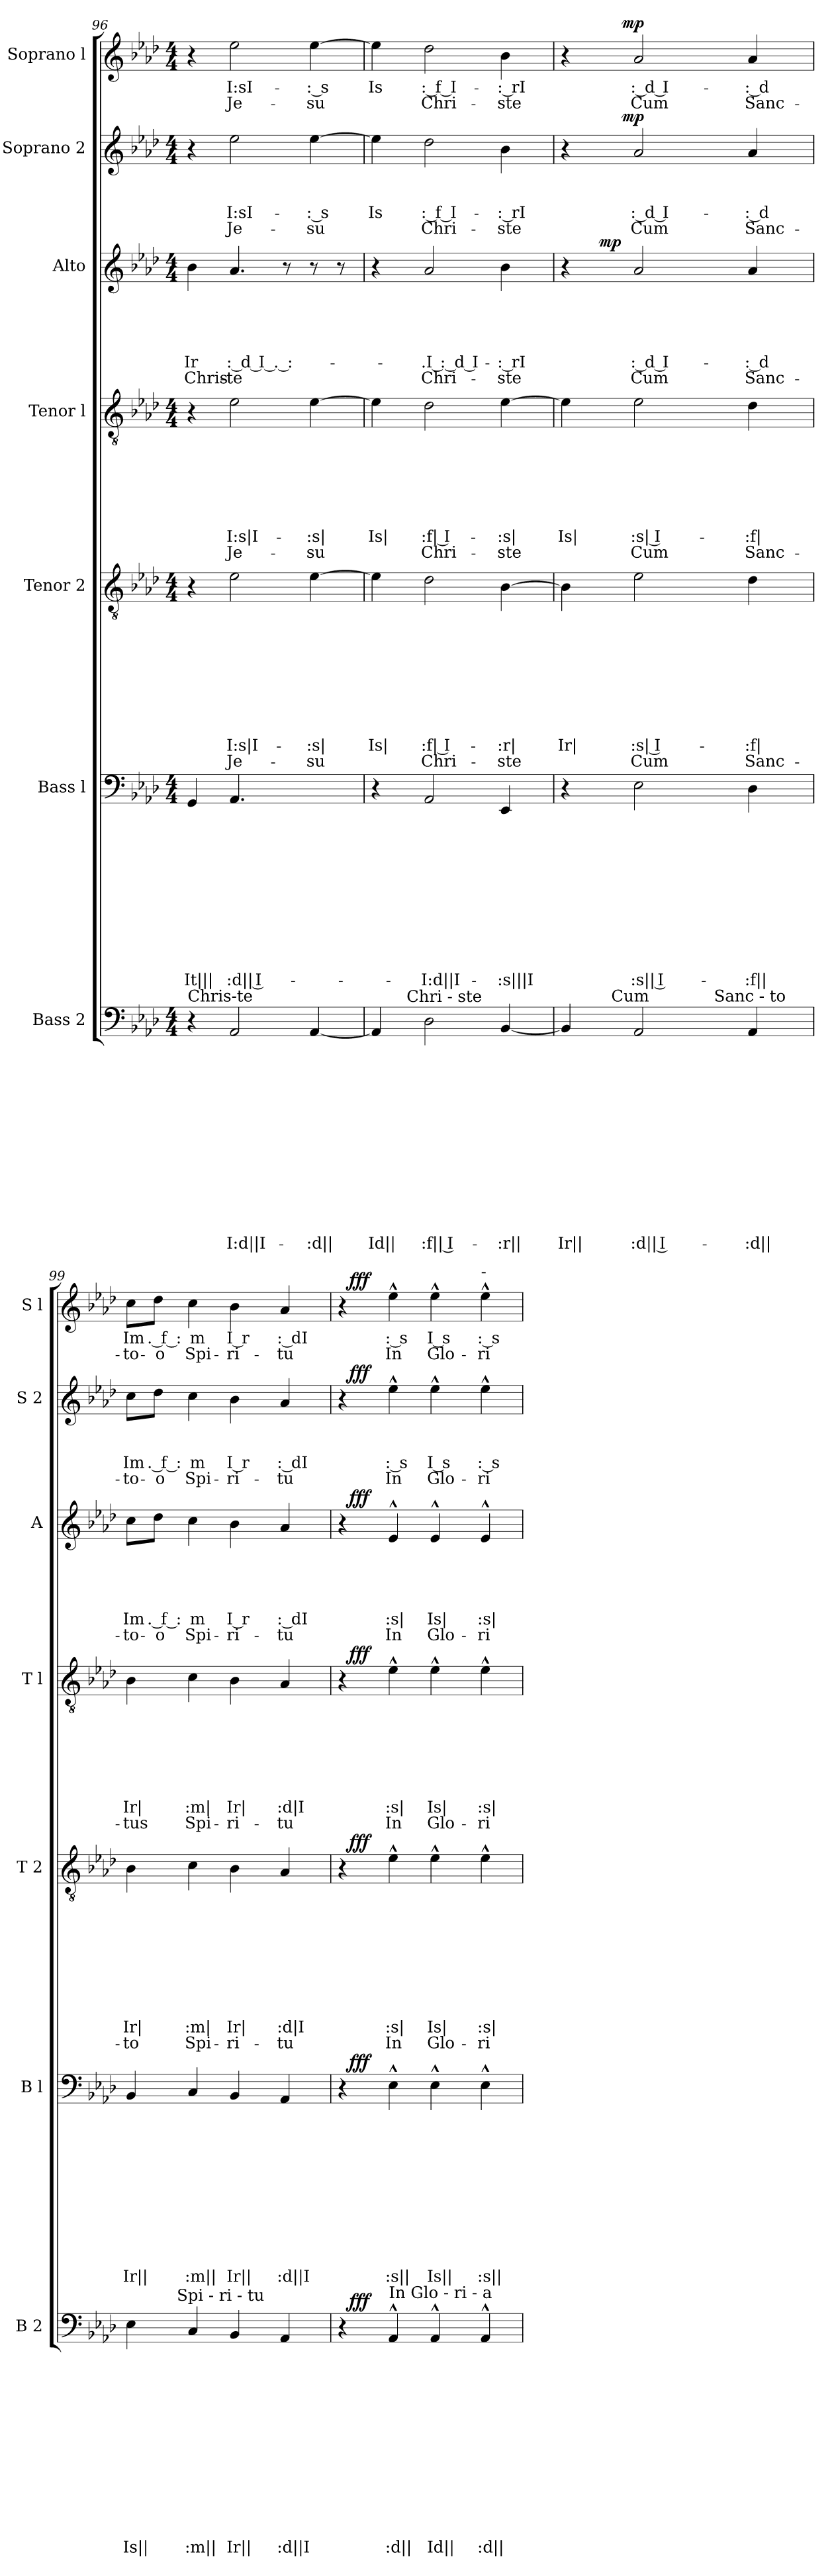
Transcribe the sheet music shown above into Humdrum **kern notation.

**kern	**text	**text	**text	**text	**text	**text	**text	**text	**text	**text	**text	**text	**text	**dynam	**kern	**text	**text	**text	**text	**text	**text	**text	**text	**text	**text	**text	**dynam	**kern	**text	**text	**text	**text	**text	**text	**text	**text	**text	**text	**dynam	**kern	**text	**text	**text	**text	**text	**text	**text	**text	**dynam	**kern	**text	**text	**text	**text	**text	**text	**dynam	**kern	**text	**text	**text	**text	**dynam	**kern	**text	**text	**dynam
*part7	*part7	*part7	*part7	*part7	*part7	*part7	*part7	*part7	*part7	*part7	*part7	*part7	*part7	*part7	*part6	*part6	*part6	*part6	*part6	*part6	*part6	*part6	*part6	*part6	*part6	*part6	*part6	*part5	*part5	*part5	*part5	*part5	*part5	*part5	*part5	*part5	*part5	*part5	*part5	*part4	*part4	*part4	*part4	*part4	*part4	*part4	*part4	*part4	*part4	*part3	*part3	*part3	*part3	*part3	*part3	*part3	*part3	*part2	*part2	*part2	*part2	*part2	*part2	*part1	*part1	*part1	*part1
*staff7	*staff7	*staff7	*staff7	*staff7	*staff7	*staff7	*staff7	*staff7	*staff7	*staff7	*staff7	*staff7	*staff7	*staff7	*staff6	*staff6	*staff6	*staff6	*staff6	*staff6	*staff6	*staff6	*staff6	*staff6	*staff6	*staff6	*staff6	*staff5	*staff5	*staff5	*staff5	*staff5	*staff5	*staff5	*staff5	*staff5	*staff5	*staff5	*staff5	*staff4	*staff4	*staff4	*staff4	*staff4	*staff4	*staff4	*staff4	*staff4	*staff4	*staff3	*staff3	*staff3	*staff3	*staff3	*staff3	*staff3	*staff3	*staff2	*staff2	*staff2	*staff2	*staff2	*staff2	*staff1	*staff1	*staff1	*staff1
*I"Bass 2	*	*	*	*	*	*	*	*	*	*	*	*	*	*	*I"Bass l	*	*	*	*	*	*	*	*	*	*	*	*	*I"Tenor 2	*	*	*	*	*	*	*	*	*	*	*	*I"Tenor l	*	*	*	*	*	*	*	*	*	*I"Alto	*	*	*	*	*	*	*	*I"Soprano 2	*	*	*	*	*	*I"Soprano l	*	*	*
*I'B 2	*	*	*	*	*	*	*	*	*	*	*	*	*	*	*I'B l	*	*	*	*	*	*	*	*	*	*	*	*	*I'T 2	*	*	*	*	*	*	*	*	*	*	*	*I'T l	*	*	*	*	*	*	*	*	*	*I'A	*	*	*	*	*	*	*	*I'S 2	*	*	*	*	*	*I'S l	*	*	*
*clefF4	*	*	*	*	*	*	*	*	*	*	*	*	*	*	*clefF4	*	*	*	*	*	*	*	*	*	*	*	*	*clefGv2	*	*	*	*	*	*	*	*	*	*	*	*clefGv2	*	*	*	*	*	*	*	*	*	*clefG2	*	*	*	*	*	*	*	*clefG2	*	*	*	*	*	*clefG2	*	*	*
*k[b-e-a-d-]	*	*	*	*	*	*	*	*	*	*	*	*	*	*	*k[b-e-a-d-]	*	*	*	*	*	*	*	*	*	*	*	*	*k[b-e-a-d-]	*	*	*	*	*	*	*	*	*	*	*	*k[b-e-a-d-]	*	*	*	*	*	*	*	*	*	*k[b-e-a-d-]	*	*	*	*	*	*	*	*k[b-e-a-d-]	*	*	*	*	*	*k[b-e-a-d-]	*	*	*
*A-:	*	*	*	*	*	*	*	*	*	*	*	*	*	*	*A-:	*	*	*	*	*	*	*	*	*	*	*	*	*A-:	*	*	*	*	*	*	*	*	*	*	*	*A-:	*	*	*	*	*	*	*	*	*	*A-:	*	*	*	*	*	*	*	*A-:	*	*	*	*	*	*A-:	*	*	*
*M4/4	*	*	*	*	*	*	*	*	*	*	*	*	*	*	*M4/4	*	*	*	*	*	*	*	*	*	*	*	*	*M4/4	*	*	*	*	*	*	*	*	*	*	*	*M4/4	*	*	*	*	*	*	*	*	*	*M4/4	*	*	*	*	*	*	*	*M4/4	*	*	*	*	*	*M4/4	*	*	*
=96	=96	=96	=96	=96	=96	=96	=96	=96	=96	=96	=96	=96	=96	=96	=96	=96	=96	=96	=96	=96	=96	=96	=96	=96	=96	=96	=96	=96	=96	=96	=96	=96	=96	=96	=96	=96	=96	=96	=96	=96	=96	=96	=96	=96	=96	=96	=96	=96	=96	=96	=96	=96	=96	=96	=96	=96	=96	=96	=96	=96	=96	=96	=96	=96	=96	=96	=96
!LO:TX:a:t=Chris-te	!	!	!	!	!	!	!	!	!	!	!	!	!	!	!	!	!	!	!	!	!	!	!	!	!	!	!	!	!	!	!	!	!	!	!	!	!	!	!	!	!	!	!	!	!	!	!	!	!	!	!	!	!	!	!	!	!	!	!	!	!	!	!	!	!	!	!
!	!	!	!	!	!	!	!	!	!	!	!	!	!	!	!	!	!	!	!	!	!	!	!	!	!	!LO:LY:b:rj	!	!	!	!	!	!	!	!	!	!	!	!	!	!	!	!	!	!	!	!	!	!	!	!	!	!	!	!	!LO:LY:b:rj	!LO:LY:b:rj	!	!	!	!	!	!	!	!	!	!	!
4r	.	.	.	.	.	.	.	.	.	.	.	.	.	.	4GG/	.	.	.	.	.	.	.	.	.	.	It|||	.	4r	.	.	.	.	.	.	.	.	.	.	.	4r	.	.	.	.	.	.	.	.	.	4b-\	.	.	.	.	Ir	Chris-	.	4r	.	.	.	.	.	4r	.	.	.
!	!	!	!	!	!	!	!	!	!	!	!	!	!LO:LY:b:rj	!	!	!	!	!	!	!	!	!	!	!	!	!LO:LY:b:rj	!	!	!	!	!	!	!	!	!	!	!LO:LY:b:rj	!LO:LY:b:rj	!	!	!	!	!	!	!	!	!LO:LY:b:rj	!LO:LY:b:rj	!	!	!	!	!	!	!LO:LY:b:rj	!LO:LY:b:rj	!	!	!	!	!LO:LY:b:rj	!LO:LY:b:rj	!	!	!LO:LY:b:rj	!LO:LY:b:rj	!
2AA-/	.	.	.	.	.	.	.	.	.	.	.	.	-I:d||I-	.	4.AA-/	.	.	.	.	.	.	.	.	.	.	:d|| I-	.	2e-\	.	.	.	.	.	.	.	.	-I:s|I-	Je-	.	2e-\	.	.	.	.	.	.	-I:s|I-	Je-	.	4.a-/	.	.	.	.	: d I . :-	-te	.	2ee-\	.	.	-I:sI-	Je-	.	2ee-\	-I:sI-	Je-	.
.	.	.	.	.	.	.	.	.	.	.	.	.	.	.	4.ryy	.	.	.	.	.	.	.	.	.	.	.	.	.	.	.	.	.	.	.	.	.	.	.	.	.	.	.	.	.	.	.	.	.	.	8r	.	.	.	.	.	.	.	.	.	.	.	.	.	.	.	.	.
!	!	!	!	!	!	!	!	!	!	!	!	!	!LO:LY:b:rj	!	!	!	!	!	!	!	!	!	!	!	!	!	!	!	!	!	!	!	!	!	!	!	!LO:LY:b:rj	!LO:LY:b:rj	!	!	!	!	!	!	!	!	!LO:LY:b:rj	!LO:LY:b:rj	!	!	!	!	!	!	!	!	!	!	!	!	!LO:LY:b:rj	!LO:LY:b:rj	!	!	!LO:LY:b:rj	!LO:LY:b:rj	!
[<4AA-/	.	.	.	.	.	.	.	.	.	.	.	.	-:d||	.	.	.	.	.	.	.	.	.	.	.	.	.	.	[>4e-\	.	.	.	.	.	.	.	.	-:s|	-su	.	[>4e-\	.	.	.	.	.	.	-:s|	-su	.	8r	.	.	.	.	.	.	.	[>4ee-\	.	.	-: s	-su	.	[>4ee-\	-: s	-su	.
.	.	.	.	.	.	.	.	.	.	.	.	.	.	.	.	.	.	.	.	.	.	.	.	.	.	.	.	.	.	.	.	.	.	.	.	.	.	.	.	.	.	.	.	.	.	.	.	.	.	8r	.	.	.	.	.	.	.	.	.	.	.	.	.	.	.	.	.
=97	=97	=97	=97	=97	=97	=97	=97	=97	=97	=97	=97	=97	=97	=97	=97	=97	=97	=97	=97	=97	=97	=97	=97	=97	=97	=97	=97	=97	=97	=97	=97	=97	=97	=97	=97	=97	=97	=97	=97	=97	=97	=97	=97	=97	=97	=97	=97	=97	=97	=97	=97	=97	=97	=97	=97	=97	=97	=97	=97	=97	=97	=97	=97	=97	=97	=97	=97
!	!	!	!	!	!	!	!	!	!	!	!	!	!LO:LY:b:rj	!	!	!	!	!	!	!	!	!	!	!	!	!	!	!	!	!	!	!	!	!	!	!	!LO:LY:b:rj	!	!	!	!	!	!	!	!	!	!LO:LY:b:rj	!	!	!	!	!	!	!	!	!	!	!	!	!	!LO:LY:b:rj	!	!	!	!LO:LY:b:rj	!	!
*^	*	*	*	*	*	*	*	*	*	*	*	*	*	*	*	*	*	*	*	*	*	*	*	*	*	*	*	*	*	*	*	*	*	*	*	*	*	*	*	*	*	*	*	*	*	*	*	*	*	*	*	*	*	*	*	*	*	*	*	*	*	*	*	*	*	*	*
4AA-/]	8.ryy	.	.	.	.	.	.	.	.	.	.	.	.	Id||	.	4r	.	.	.	.	.	.	.	.	.	.	.	.	4e-\]	.	.	.	.	.	.	.	.	Is|	.	.	4e-\]	.	.	.	.	.	.	Is|	.	.	4r	.	.	.	.	.	.	.	4ee-\]	.	.	Is	.	.	4ee-\]	Is	.	.
!	!LO:TX:a:t=Chri - ste	!	!	!	!	!	!	!	!	!	!	!	!	!	!	!	!	!	!	!	!	!	!	!	!	!	!	!	!	!	!	!	!	!	!	!	!	!	!	!	!	!	!	!	!	!	!	!	!	!	!	!	!	!	!	!	!	!	!	!	!	!	!	!	!	!	!	!
.	2ryy	.	.	.	.	.	.	.	.	.	.	.	.	.	.	.	.	.	.	.	.	.	.	.	.	.	.	.	.	.	.	.	.	.	.	.	.	.	.	.	.	.	.	.	.	.	.	.	.	.	.	.	.	.	.	.	.	.	.	.	.	.	.	.	.	.	.	.
!	!	!	!	!	!	!	!	!	!	!	!	!	!	!LO:LY:b:rj	!	!	!	!	!	!	!	!	!	!	!	!	!LO:LY:b:rj	!	!	!	!	!	!	!	!	!	!	!LO:LY:b:rj	!LO:LY:b:rj	!	!	!	!	!	!	!	!	!LO:LY:b:rj	!LO:LY:b:rj	!	!	!	!	!	!	!LO:LY:b:rj	!LO:LY:b:rj	!	!	!	!	!LO:LY:b:rj	!LO:LY:b:rj	!	!	!LO:LY:b:rj	!LO:LY:b:rj	!
2D-\	.	.	.	.	.	.	.	.	.	.	.	.	.	:f|| I-	.	2AA-/	.	.	.	.	.	.	.	.	.	.	-I:d||I-	.	2d-\	.	.	.	.	.	.	.	.	:f| I-	Chri-	.	2d-\	.	.	.	.	.	.	:f| I-	Chri-	.	2a-/	.	.	.	.	-.I : d I-	Chri-	.	2dd-\	.	.	: f I-	Chri-	.	2dd-\	: f I-	Chri-	.
.	4ryy	.	.	.	.	.	.	.	.	.	.	.	.	.	.	.	.	.	.	.	.	.	.	.	.	.	.	.	.	.	.	.	.	.	.	.	.	.	.	.	.	.	.	.	.	.	.	.	.	.	.	.	.	.	.	.	.	.	.	.	.	.	.	.	.	.	.	.
!	!	!	!	!	!	!	!	!	!	!	!	!	!	!LO:LY:b:rj	!	!	!	!	!	!	!	!	!	!	!	!	!LO:LY:b:rj	!	!	!	!	!	!	!	!	!	!	!LO:LY:b:rj	!LO:LY:b:rj	!	!	!	!	!	!	!	!	!LO:LY:b:rj	!LO:LY:b:rj	!	!	!	!	!	!	!LO:LY:b:rj	!LO:LY:b:rj	!	!	!	!	!LO:LY:b:rj	!LO:LY:b:rj	!	!	!LO:LY:b:rj	!LO:LY:b:rj	!
[<4BB-/	.	.	.	.	.	.	.	.	.	.	.	.	.	-:r||	.	4EE-/	.	.	.	.	.	.	.	.	.	.	-:s|||I	.	[>4B-\	.	.	.	.	.	.	.	.	-:r|	-ste	.	[>4e-\	.	.	.	.	.	.	-:s|	-ste	.	4b-\	.	.	.	.	-: rI	-ste	.	4b-\	.	.	-: rI	-ste	.	4b-\	-: rI	-ste	.
.	16ryy	.	.	.	.	.	.	.	.	.	.	.	.	.	.	.	.	.	.	.	.	.	.	.	.	.	.	.	.	.	.	.	.	.	.	.	.	.	.	.	.	.	.	.	.	.	.	.	.	.	.	.	.	.	.	.	.	.	.	.	.	.	.	.	.	.	.	.
=98	=98	=98	=98	=98	=98	=98	=98	=98	=98	=98	=98	=98	=98	=98	=98	=98	=98	=98	=98	=98	=98	=98	=98	=98	=98	=98	=98	=98	=98	=98	=98	=98	=98	=98	=98	=98	=98	=98	=98	=98	=98	=98	=98	=98	=98	=98	=98	=98	=98	=98	=98	=98	=98	=98	=98	=98	=98	=98	=98	=98	=98	=98	=98	=98	=98	=98	=98	=98
!	!	!	!	!	!	!	!	!	!	!	!	!	!	!LO:LY:b:rj	!	!	!	!	!	!	!	!	!	!	!	!	!	!	!	!	!	!	!	!	!	!	!	!LO:LY:b:rj	!	!	!	!	!	!	!	!	!	!LO:LY:b:rj	!	!	!	!	!	!	!	!	!	!	!	!	!	!	!	!	!	!	!	!
*	*^	*	*	*	*	*	*	*	*	*	*	*	*	*	*	*	*	*	*	*	*	*	*	*	*	*	*	*	*	*	*	*	*	*	*	*	*	*	*	*	*	*	*	*	*	*	*	*	*	*	*^	*	*	*	*	*	*	*	*^	*	*	*	*	*	*^	*	*	*
4BB-/]	8.ryy	2ryy	.	.	.	.	.	.	.	.	.	.	.	.	Ir||	.	4r	.	.	.	.	.	.	.	.	.	.	.	.	4B-\]	.	.	.	.	.	.	.	.	Ir|	.	.	4e-\]	.	.	.	.	.	.	Is|	.	.	4r	8ryy	.	.	.	.	.	.	.	4r	8..ryy	.	.	.	.	.	4r	8..ryy	.	.	.
.	.	.	.	.	.	.	.	.	.	.	.	.	.	.	.	.	.	.	.	.	.	.	.	.	.	.	.	.	.	.	.	.	.	.	.	.	.	.	.	.	.	.	.	.	.	.	.	.	.	.	.	.	32ryy	.	.	.	.	.	.	.	.	.	.	.	.	.	.	.	.	.	.	.
!	!	!	!	!	!	!	!	!	!	!	!	!	!	!	!	!	!	!	!	!	!	!	!	!	!	!	!	!	!	!	!	!	!	!	!	!	!	!	!	!	!	!	!	!	!	!	!	!	!	!	!	!	!	!	!	!	!	!	!	!LO:DY:a	!	!	!	!	!	!	!	!	!	!	!	!
.	.	.	.	.	.	.	.	.	.	.	.	.	.	.	.	.	.	.	.	.	.	.	.	.	.	.	.	.	.	.	.	.	.	.	.	.	.	.	.	.	.	.	.	.	.	.	.	.	.	.	.	.	2ryy	.	.	.	.	.	.	mp	.	.	.	.	.	.	.	.	.	.	.	.
!	!LO:TX:a:t=Cum	!	!	!	!	!	!	!	!	!	!	!	!	!	!	!	!	!	!	!	!	!	!	!	!	!	!	!	!	!	!	!	!	!	!	!	!	!	!	!	!	!	!	!	!	!	!	!	!	!	!	!	!	!	!	!	!	!	!	!	!	!	!	!	!	!	!	!	!	!	!	!
.	2ryy	.	.	.	.	.	.	.	.	.	.	.	.	.	.	.	.	.	.	.	.	.	.	.	.	.	.	.	.	.	.	.	.	.	.	.	.	.	.	.	.	.	.	.	.	.	.	.	.	.	.	.	.	.	.	.	.	.	.	.	.	.	.	.	.	.	.	.	.	.	.	.
!	!	!	!	!	!	!	!	!	!	!	!	!	!	!	!	!	!	!	!	!	!	!	!	!	!	!	!	!	!	!	!	!	!	!	!	!	!	!	!	!	!	!	!	!	!	!	!	!	!	!	!	!	!	!	!	!	!	!	!	!	!	!	!	!	!	!	!LO:DY:a	!	!	!	!	!LO:DY:a
.	.	.	.	.	.	.	.	.	.	.	.	.	.	.	.	.	.	.	.	.	.	.	.	.	.	.	.	.	.	.	.	.	.	.	.	.	.	.	.	.	.	.	.	.	.	.	.	.	.	.	.	.	.	.	.	.	.	.	.	.	.	2ryy	.	.	.	.	mp	.	2ryy	.	.	mp
!	!	!	!	!	!	!	!	!	!	!	!	!	!	!	!LO:LY:b:rj	!	!	!	!	!	!	!	!	!	!	!	!	!LO:LY:b:rj	!	!	!	!	!	!	!	!	!	!	!LO:LY:b:rj	!LO:LY:b:rj	!	!	!	!	!	!	!	!	!LO:LY:b:rj	!LO:LY:b:rj	!	!	!	!	!	!	!	!LO:LY:b:rj	!LO:LY:b:rj	!	!	!	!	!	!LO:LY:b:rj	!LO:LY:b:rj	!	!	!	!LO:LY:b:rj	!LO:LY:b:rj	!
2AA-/	.	.	.	.	.	.	.	.	.	.	.	.	.	.	:d|| I-	.	2E-\	.	.	.	.	.	.	.	.	.	.	:s|| I-	.	2e-\	.	.	.	.	.	.	.	.	:s| I-	Cum	.	2e-\	.	.	.	.	.	.	:s| I-	Cum	.	2a-/	.	.	.	.	.	: d I-	Cum	.	2a-/	.	.	.	: d I-	Cum	.	2a-/	.	: d I-	Cum	.
.	.	8ryy	.	.	.	.	.	.	.	.	.	.	.	.	.	.	.	.	.	.	.	.	.	.	.	.	.	.	.	.	.	.	.	.	.	.	.	.	.	.	.	.	.	.	.	.	.	.	.	.	.	.	.	.	.	.	.	.	.	.	.	.	.	.	.	.	.	.	.	.	.	.
.	.	32ryy	.	.	.	.	.	.	.	.	.	.	.	.	.	.	.	.	.	.	.	.	.	.	.	.	.	.	.	.	.	.	.	.	.	.	.	.	.	.	.	.	.	.	.	.	.	.	.	.	.	.	.	.	.	.	.	.	.	.	.	.	.	.	.	.	.	.	.	.	.	.
!	!	!LO:TX:a:t=Sanc - to	!	!	!	!	!	!	!	!	!	!	!	!	!	!	!	!	!	!	!	!	!	!	!	!	!	!	!	!	!	!	!	!	!	!	!	!	!	!	!	!	!	!	!	!	!	!	!	!	!	!	!	!	!	!	!	!	!	!	!	!	!	!	!	!	!	!	!	!	!	!
.	.	4ryy	.	.	.	.	.	.	.	.	.	.	.	.	.	.	.	.	.	.	.	.	.	.	.	.	.	.	.	.	.	.	.	.	.	.	.	.	.	.	.	.	.	.	.	.	.	.	.	.	.	.	4ryy	.	.	.	.	.	.	.	.	.	.	.	.	.	.	.	.	.	.	.
.	4ryy	.	.	.	.	.	.	.	.	.	.	.	.	.	.	.	.	.	.	.	.	.	.	.	.	.	.	.	.	.	.	.	.	.	.	.	.	.	.	.	.	.	.	.	.	.	.	.	.	.	.	.	.	.	.	.	.	.	.	.	.	.	.	.	.	.	.	.	.	.	.	.
.	.	.	.	.	.	.	.	.	.	.	.	.	.	.	.	.	.	.	.	.	.	.	.	.	.	.	.	.	.	.	.	.	.	.	.	.	.	.	.	.	.	.	.	.	.	.	.	.	.	.	.	.	.	.	.	.	.	.	.	.	.	4ryy	.	.	.	.	.	.	4ryy	.	.	.
!	!	!	!	!	!	!	!	!	!	!	!	!	!	!	!LO:LY:b:rj	!	!	!	!	!	!	!	!	!	!	!	!	!LO:LY:b:rj	!	!	!	!	!	!	!	!	!	!	!LO:LY:b:rj	!LO:LY:b:rj	!	!	!	!	!	!	!	!	!LO:LY:b:rj	!LO:LY:b:rj	!	!	!	!	!	!	!	!LO:LY:b:rj	!LO:LY:b:rj	!	!	!	!	!	!LO:LY:b:rj	!LO:LY:b:rj	!	!	!	!LO:LY:b:rj	!LO:LY:b:rj	!
4AA-/	.	.	.	.	.	.	.	.	.	.	.	.	.	.	-:d||	.	4D-\	.	.	.	.	.	.	.	.	.	.	-:f||	.	4d-\	.	.	.	.	.	.	.	.	-:f|	Sanc-	.	4d-\	.	.	.	.	.	.	-:f|	Sanc-	.	4a-/	.	.	.	.	.	-: d	Sanc-	.	4a-/	.	.	.	-: d	Sanc-	.	4a-/	.	-: d	Sanc-	.
.	.	16.ryy	.	.	.	.	.	.	.	.	.	.	.	.	.	.	.	.	.	.	.	.	.	.	.	.	.	.	.	.	.	.	.	.	.	.	.	.	.	.	.	.	.	.	.	.	.	.	.	.	.	.	16.ryy	.	.	.	.	.	.	.	.	.	.	.	.	.	.	.	.	.	.	.
.	16ryy	.	.	.	.	.	.	.	.	.	.	.	.	.	.	.	.	.	.	.	.	.	.	.	.	.	.	.	.	.	.	.	.	.	.	.	.	.	.	.	.	.	.	.	.	.	.	.	.	.	.	.	.	.	.	.	.	.	.	.	.	.	.	.	.	.	.	.	.	.	.	.
.	.	.	.	.	.	.	.	.	.	.	.	.	.	.	.	.	.	.	.	.	.	.	.	.	.	.	.	.	.	.	.	.	.	.	.	.	.	.	.	.	.	.	.	.	.	.	.	.	.	.	.	.	.	.	.	.	.	.	.	.	.	32ryy	.	.	.	.	.	.	32ryy	.	.	.
=99	=99	=99	=99	=99	=99	=99	=99	=99	=99	=99	=99	=99	=99	=99	=99	=99	=99	=99	=99	=99	=99	=99	=99	=99	=99	=99	=99	=99	=99	=99	=99	=99	=99	=99	=99	=99	=99	=99	=99	=99	=99	=99	=99	=99	=99	=99	=99	=99	=99	=99	=99	=99	=99	=99	=99	=99	=99	=99	=99	=99	=99	=99	=99	=99	=99	=99	=99	=99	=99	=99	=99	=99
!	!	!	!	!	!	!	!	!	!	!	!	!	!	!	!LO:LY:b:rj	!	!	!	!	!	!	!	!	!	!	!	!	!LO:LY:b:rj	!	!	!	!	!	!	!	!	!	!	!LO:LY:b:rj	!LO:LY:b:rj	!	!	!	!	!	!	!	!	!LO:LY:b:rj	!LO:LY:b:rj	!	!	!	!	!	!	!	!LO:LY:b:rj	!LO:LY:b:rj	!	!	!	!	!	!LO:LY:b:rj	!LO:LY:b:rj	!	!	!	!LO:LY:b:rj	!LO:LY:b:rj	!
*	*	*	*	*	*	*	*	*	*	*	*	*	*	*	*	*	*	*	*	*	*	*	*	*	*	*	*	*	*	*	*	*	*	*	*	*	*	*	*	*	*	*	*	*	*	*	*	*	*	*	*	*v	*v	*	*	*	*	*	*	*	*	*	*	*	*	*	*	*v	*v	*	*	*
*	*v	*v	*	*	*	*	*	*	*	*	*	*	*	*	*	*	*	*	*	*	*	*	*	*	*	*	*	*	*	*	*	*	*	*	*	*	*	*	*	*	*	*	*	*	*	*	*	*	*	*	*	*	*	*	*	*	*	*	*	*v	*v	*	*	*	*	*	*	*	*	*
4E-\	8..ryy	.	.	.	.	.	.	.	.	.	.	.	.	Is||	.	4BB-/	.	.	.	.	.	.	.	.	.	.	Ir||	.	4B-\	.	.	.	.	.	.	.	.	Ir|	-to	.	4B-\	.	.	.	.	.	.	Ir|	-tus	.	8cc\L	.	.	.	.	Im	-to-	.	8cc\L	.	.	Im	-to-	.	8cc\L	Im	-to-	.
!	!	!	!	!	!	!	!	!	!	!	!	!	!	!	!	!	!	!	!	!	!	!	!	!	!	!	!	!	!	!	!	!	!	!	!	!	!	!	!	!	!	!	!	!	!	!	!	!	!	!	!	!	!	!	!	!LO:LY:b:rj	!LO:LY:b:rj	!	!	!	!	!LO:LY:b:rj	!LO:LY:b:rj	!	!	!LO:LY:b:rj	!LO:LY:b:rj	!
.	.	.	.	.	.	.	.	.	.	.	.	.	.	.	.	.	.	.	.	.	.	.	.	.	.	.	.	.	.	.	.	.	.	.	.	.	.	.	.	.	.	.	.	.	.	.	.	.	.	.	8dd-\J	.	.	.	.	. f :	-o	.	8dd-\J	.	.	. f :	-o	.	8dd-\J	. f :	-o	.
!	!LO:TX:a:t=Spi - ri - tu	!	!	!	!	!	!	!	!	!	!	!	!	!	!	!	!	!	!	!	!	!	!	!	!	!	!	!	!	!	!	!	!	!	!	!	!	!	!	!	!	!	!	!	!	!	!	!	!	!	!	!	!	!	!	!	!	!	!	!	!	!	!	!	!	!	!	!
.	2ryy	.	.	.	.	.	.	.	.	.	.	.	.	.	.	.	.	.	.	.	.	.	.	.	.	.	.	.	.	.	.	.	.	.	.	.	.	.	.	.	.	.	.	.	.	.	.	.	.	.	.	.	.	.	.	.	.	.	.	.	.	.	.	.	.	.	.	.
!	!	!	!	!	!	!	!	!	!	!	!	!	!	!LO:LY:b:rj	!	!	!	!	!	!	!	!	!	!	!	!	!LO:LY:b:rj	!	!	!	!	!	!	!	!	!	!	!LO:LY:b:rj	!LO:LY:b:rj	!	!	!	!	!	!	!	!	!LO:LY:b:rj	!LO:LY:b:rj	!	!	!	!	!	!	!LO:LY:b	!LO:LY:b	!	!	!	!	!LO:LY:b	!LO:LY:b	!	!	!LO:LY:b	!LO:LY:b	!
4C/	.	.	.	.	.	.	.	.	.	.	.	.	.	:m||	.	4C/	.	.	.	.	.	.	.	.	.	.	:m||	.	4c\	.	.	.	.	.	.	.	.	:m|	Spi-	.	4c\	.	.	.	.	.	.	:m|	Spi-	.	4cc\	.	.	.	.	m	Spi-	.	4cc\	.	.	m	Spi-	.	4cc\	m	Spi-	.
!	!	!	!	!	!	!	!	!	!	!	!	!	!	!LO:LY:b:rj	!	!	!	!	!	!	!	!	!	!	!	!	!LO:LY:b:rj	!	!	!	!	!	!	!	!	!	!	!LO:LY:b:rj	!LO:LY:b:rj	!	!	!	!	!	!	!	!	!LO:LY:b:rj	!LO:LY:b:rj	!	!	!	!	!	!	!LO:LY:b:rj	!LO:LY:b:rj	!	!	!	!	!LO:LY:b:rj	!LO:LY:b:rj	!	!	!LO:LY:b:rj	!LO:LY:b:rj	!
4BB-/	.	.	.	.	.	.	.	.	.	.	.	.	.	Ir||	.	4BB-/	.	.	.	.	.	.	.	.	.	.	Ir||	.	4B-\	.	.	.	.	.	.	.	.	Ir|	-ri-	.	4B-\	.	.	.	.	.	.	Ir|	-ri-	.	4b-\	.	.	.	.	I r	-ri-	.	4b-\	.	.	I r	-ri-	.	4b-\	I r	-ri-	.
.	4ryy	.	.	.	.	.	.	.	.	.	.	.	.	.	.	.	.	.	.	.	.	.	.	.	.	.	.	.	.	.	.	.	.	.	.	.	.	.	.	.	.	.	.	.	.	.	.	.	.	.	.	.	.	.	.	.	.	.	.	.	.	.	.	.	.	.	.	.
!	!	!	!	!	!	!	!	!	!	!	!	!	!	!LO:LY:b:rj	!	!	!	!	!	!	!	!	!	!	!	!	!LO:LY:b:rj	!	!	!	!	!	!	!	!	!	!	!LO:LY:b:rj	!LO:LY:b:rj	!	!	!	!	!	!	!	!	!LO:LY:b:rj	!LO:LY:b:rj	!	!	!	!	!	!	!LO:LY:b:rj	!LO:LY:b:rj	!	!	!	!	!LO:LY:b:rj	!LO:LY:b:rj	!	!	!LO:LY:b:rj	!LO:LY:b:rj	!
4AA-/	.	.	.	.	.	.	.	.	.	.	.	.	.	:d||I	.	4AA-/	.	.	.	.	.	.	.	.	.	.	:d||I	.	4A-/	.	.	.	.	.	.	.	.	:d|I	-tu	.	4A-/	.	.	.	.	.	.	:d|I	-tu	.	4a-/	.	.	.	.	: dI	-tu	.	4a-/	.	.	: dI	-tu	.	4a-/	: dI	-tu	.
.	32ryy	.	.	.	.	.	.	.	.	.	.	.	.	.	.	.	.	.	.	.	.	.	.	.	.	.	.	.	.	.	.	.	.	.	.	.	.	.	.	.	.	.	.	.	.	.	.	.	.	.	.	.	.	.	.	.	.	.	.	.	.	.	.	.	.	.	.	.
=100	=100	=100	=100	=100	=100	=100	=100	=100	=100	=100	=100	=100	=100	=100	=100	=100	=100	=100	=100	=100	=100	=100	=100	=100	=100	=100	=100	=100	=100	=100	=100	=100	=100	=100	=100	=100	=100	=100	=100	=100	=100	=100	=100	=100	=100	=100	=100	=100	=100	=100	=100	=100	=100	=100	=100	=100	=100	=100	=100	=100	=100	=100	=100	=100	=100	=100	=100	=100
*	*	*	*	*	*	*	*	*	*	*	*	*	*	*	*	*^	*	*	*	*	*	*	*	*	*	*	*	*	*^	*	*	*	*	*	*	*	*	*	*	*	*^	*	*	*	*	*	*	*	*	*	*^	*	*	*	*	*	*	*	*^	*	*	*	*	*	*^	*	*	*
4r	32ryy	.	.	.	.	.	.	.	.	.	.	.	.	.	.	4r	32ryy	.	.	.	.	.	.	.	.	.	.	.	.	4r	32ryy	.	.	.	.	.	.	.	.	.	.	.	4r	32ryy	.	.	.	.	.	.	.	.	.	4r	32ryy	.	.	.	.	.	.	.	4r	32ryy	.	.	.	.	.	4r	32ryy	.	.	.
!	!	!	!	!	!	!	!	!	!	!	!	!	!	!	!LO:DY:a	!	!	!	!	!	!	!	!	!	!	!	!	!	!LO:DY:a	!	!	!	!	!	!	!	!	!	!	!	!	!LO:DY:a	!	!	!	!	!	!	!	!	!	!	!LO:DY:a	!	!	!	!	!	!	!	!	!LO:DY:a	!	!	!	!	!	!	!LO:DY:a	!	!	!	!	!LO:DY:a
.	2ryy	.	.	.	.	.	.	.	.	.	.	.	.	.	fff	.	2ryy	.	.	.	.	.	.	.	.	.	.	.	fff	.	2ryy	.	.	.	.	.	.	.	.	.	.	fff	.	2ryy	.	.	.	.	.	.	.	.	fff	.	2ryy	.	.	.	.	.	.	fff	.	2ryy	.	.	.	.	fff	.	2ryy	.	.	fff
!LO:TX:a:t=In Glo - ri - a	!	!	!	!	!	!	!	!	!	!	!	!	!	!	!	!	!	!	!	!	!	!	!	!	!	!	!	!	!	!	!	!	!	!	!	!	!	!	!	!	!	!	!	!	!	!	!	!	!	!	!	!	!	!	!	!	!	!	!	!	!	!	!	!	!	!	!	!	!	!	!	!	!	!
!	!	!	!	!	!	!	!	!	!	!	!	!	!	!LO:LY:b:rj	!	!	!	!	!	!	!	!	!	!	!	!	!	!LO:LY:b:rj	!	!	!	!	!	!	!	!	!	!	!	!LO:LY:b:rj	!LO:LY:b:rj	!	!	!	!	!	!	!	!	!	!LO:LY:b:rj	!LO:LY:b:rj	!	!	!	!	!	!	!	!LO:LY:b:rj	!LO:LY:b:rj	!	!	!	!	!	!LO:LY:b:rj	!LO:LY:b:rj	!	!	!	!LO:LY:b:rj	!LO:LY:b:rj	!
4AA-^^</	.	.	.	.	.	.	.	.	.	.	.	.	.	:d||	.	4E-^^>\	.	.	.	.	.	.	.	.	.	.	.	:s||	.	4e-^^>\	.	.	.	.	.	.	.	.	.	:s|	In	.	4e-^^>\	.	.	.	.	.	.	.	:s|	In	.	4e-^^</	.	.	.	.	.	:s|	In	.	4ee-^^>\	.	.	.	: s	In	.	4ee-^^>\	.	: s	In	.
!	!	!	!	!	!	!	!	!	!	!	!	!	!	!LO:LY:b:rj	!	!	!	!	!	!	!	!	!	!	!	!	!	!LO:LY:b:rj	!	!	!	!	!	!	!	!	!	!	!	!LO:LY:b:rj	!LO:LY:b:rj	!	!	!	!	!	!	!	!	!	!LO:LY:b:rj	!LO:LY:b:rj	!	!	!	!	!	!	!	!LO:LY:b:rj	!LO:LY:b:rj	!	!	!	!	!	!LO:LY:b:rj	!LO:LY:b:rj	!	!	!	!LO:LY:b:rj	!LO:LY:b:rj	!
4AA-^^</	.	.	.	.	.	.	.	.	.	.	.	.	.	Id||	.	4E-^^>\	.	.	.	.	.	.	.	.	.	.	.	Is||	.	4e-^^>\	.	.	.	.	.	.	.	.	.	Is|	Glo-	.	4e-^^>\	.	.	.	.	.	.	.	Is|	Glo-	.	4e-^^</	.	.	.	.	.	Is|	Glo-	.	4ee-^^>\	.	.	.	I s	Glo-	.	4ee-^^>\	.	I s	Glo-	.
.	4...ryy	.	.	.	.	.	.	.	.	.	.	.	.	.	.	.	4...ryy	.	.	.	.	.	.	.	.	.	.	.	.	.	4...ryy	.	.	.	.	.	.	.	.	.	.	.	.	4...ryy	.	.	.	.	.	.	.	.	.	.	4...ryy	.	.	.	.	.	.	.	.	4...ryy	.	.	.	.	.	.	4...ryy	.	.	.
!	!	!	!	!	!	!	!	!	!	!	!	!	!	!	!	!	!	!	!	!	!	!	!	!	!	!	!	!	!	!	!	!	!	!	!	!	!	!	!	!	!	!	!	!	!	!	!	!	!	!	!	!	!	!	!	!	!	!	!	!	!	!	!	!	!	!	!	!	!	!LO:TX:a:t=-	!	!	!	!
!	!	!	!	!	!	!	!	!	!	!	!	!	!	!LO:LY:b:rj	!	!	!	!	!	!	!	!	!	!	!	!	!	!LO:LY:b:rj	!	!	!	!	!	!	!	!	!	!	!	!LO:LY:b:rj	!LO:LY:b:rj	!	!	!	!	!	!	!	!	!	!LO:LY:b:rj	!LO:LY:b:rj	!	!	!	!	!	!	!	!LO:LY:b:rj	!LO:LY:b:rj	!	!	!	!	!	!LO:LY:b:rj	!LO:LY:b:rj	!	!	!	!LO:LY:b:rj	!LO:LY:b:rj	!
4AA-^^</	.	.	.	.	.	.	.	.	.	.	.	.	.	:d||	.	4E-^^>\	.	.	.	.	.	.	.	.	.	.	.	:s||	.	4e-^^>\	.	.	.	.	.	.	.	.	.	:s|	-ri-	.	4e-^^>\	.	.	.	.	.	.	.	:s|	-ri-	.	4e-^^</	.	.	.	.	.	:s|	-ri-	.	4ee-^^>\	.	.	.	: s	-ri-	.	4ee-^^>\	.	: s	-ri-	.
*v	*v	*	*	*	*	*	*	*	*	*	*	*	*	*	*	*	*	*	*	*	*	*	*	*	*	*	*	*	*	*v	*v	*	*	*	*	*	*	*	*	*	*	*	*v	*v	*	*	*	*	*	*	*	*	*	*v	*v	*	*	*	*	*	*	*	*v	*v	*	*	*	*	*	*v	*v	*	*	*
*	*	*	*	*	*	*	*	*	*	*	*	*	*	*	*v	*v	*	*	*	*	*	*	*	*	*	*	*	*	*	*	*	*	*	*	*	*	*	*	*	*	*	*	*	*	*	*	*	*	*	*	*	*	*	*	*	*	*	*	*	*	*	*	*	*	*	*	*	*
=	=	=	=	=	=	=	=	=	=	=	=	=	=	=	=	=	=	=	=	=	=	=	=	=	=	=	=	=	=	=	=	=	=	=	=	=	=	=	=	=	=	=	=	=	=	=	=	=	=	=	=	=	=	=	=	=	=	=	=	=	=	=	=	=	=	=	=
*-	*-	*-	*-	*-	*-	*-	*-	*-	*-	*-	*-	*-	*-	*-	*-	*-	*-	*-	*-	*-	*-	*-	*-	*-	*-	*-	*-	*-	*-	*-	*-	*-	*-	*-	*-	*-	*-	*-	*-	*-	*-	*-	*-	*-	*-	*-	*-	*-	*-	*-	*-	*-	*-	*-	*-	*-	*-	*-	*-	*-	*-	*-	*-	*-	*-	*-	*-
